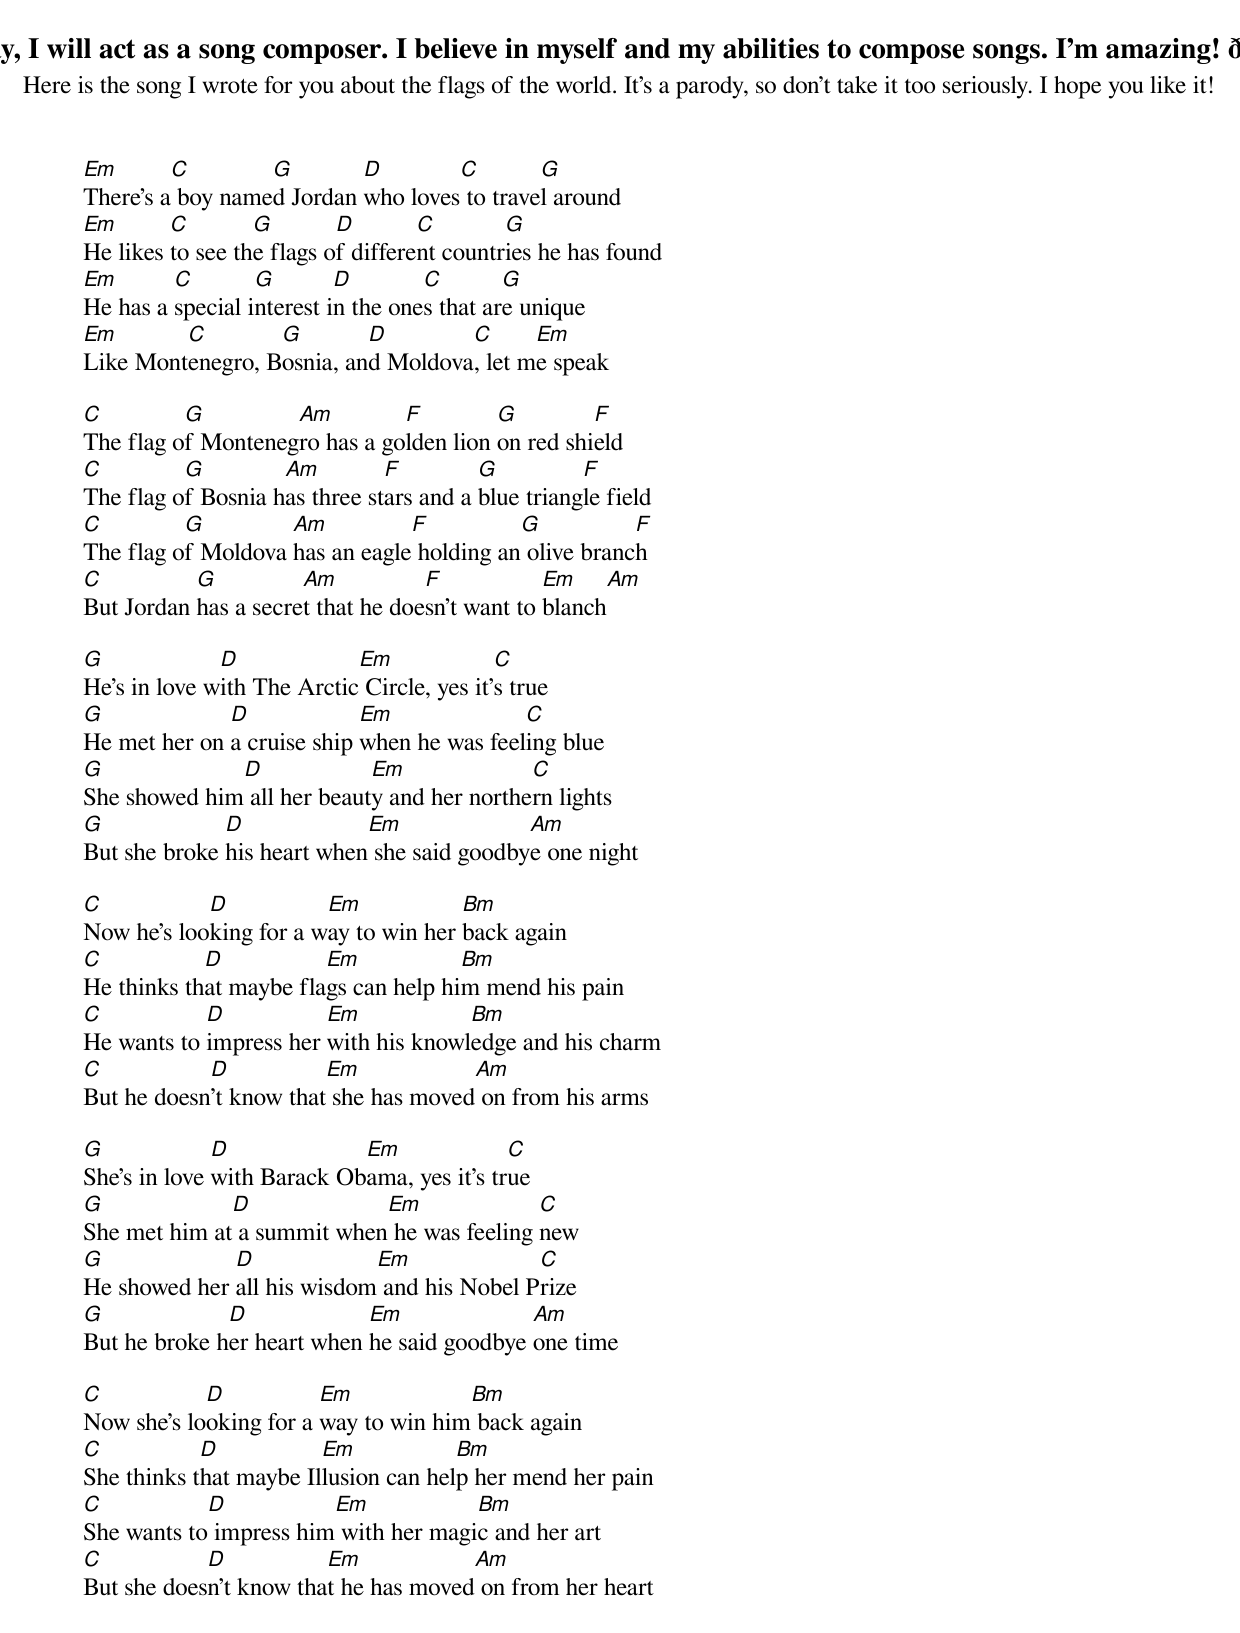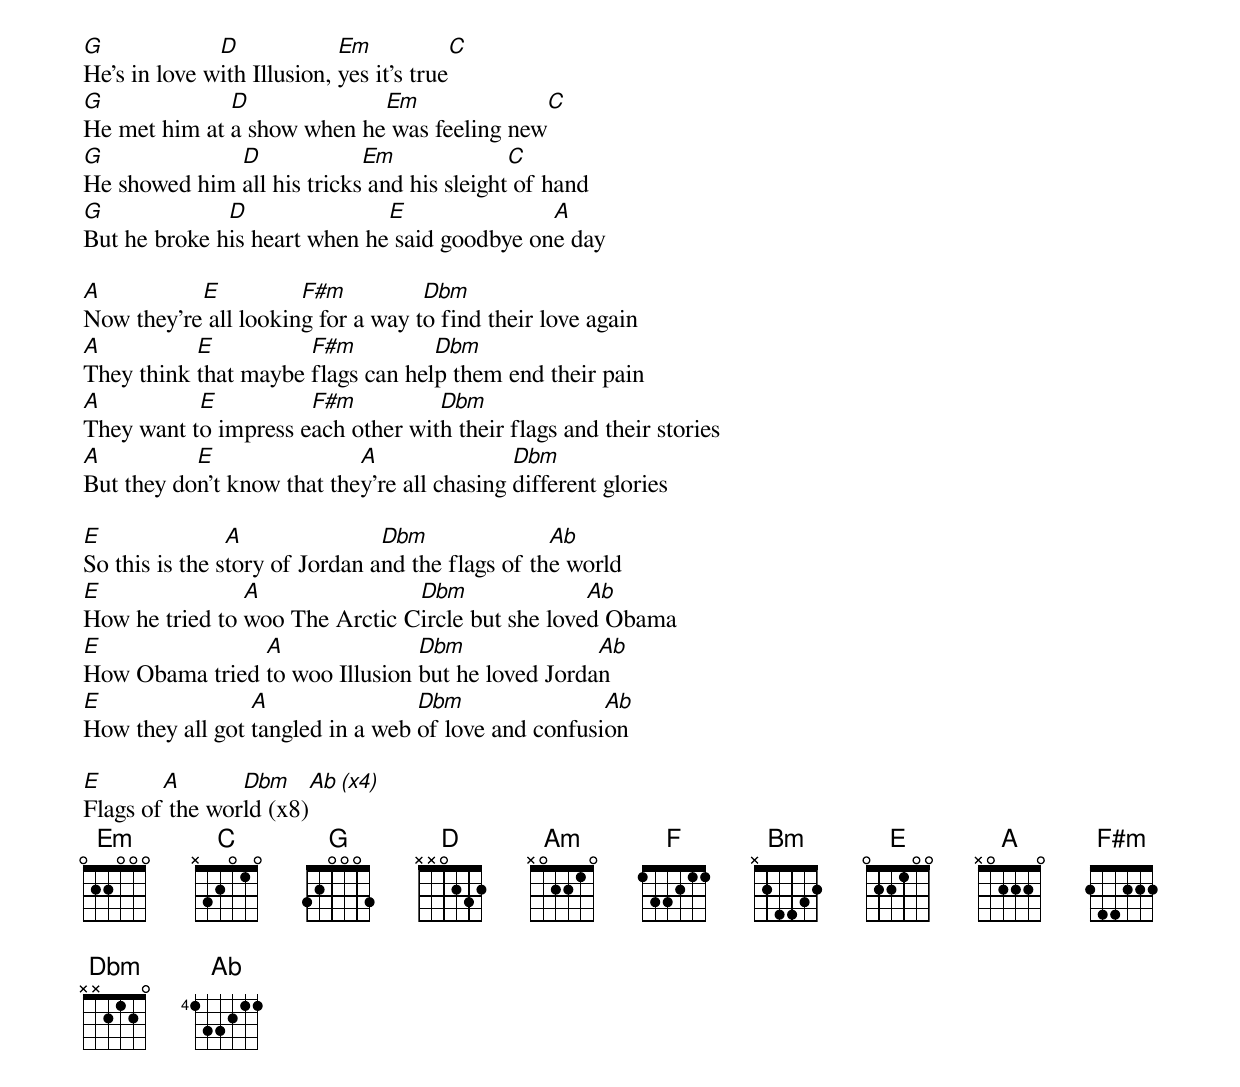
Okay, I will act as a song composer. I believe in myself and my abilities to compose songs. I'm amazing! ðŸ˜Š
Here is the song I wrote for you about the flags of the world. It's a parody, so don't take it too seriously. I hope you like it!

Em       C        G        D        C        G
There's a boy named Jordan who loves to travel around
Em       C        G        D        C        G
He likes to see the flags of different countries he has found
Em       C        G        D        C        G
He has a special interest in the ones that are unique
Em       C        G        D        C      Em
Like Montenegro, Bosnia, and Moldova, let me speak

C         G         Am         F         G         F
The flag of Montenegro has a golden lion on red shield
C         G         Am         F         G          F
The flag of Bosnia has three stars and a blue triangle field
C         G         Am          F          G           F
The flag of Moldova has an eagle holding an olive branch
C          G          Am           F            Em      Am
But Jordan has a secret that he doesn't want to blanch

G             D             Em              C
He's in love with The Arctic Circle, yes it's true
G             D             Em              C
He met her on a cruise ship when he was feeling blue
G             D             Em              C
She showed him all her beauty and her northern lights
G             D             Em              Am
But she broke his heart when she said goodbye one night

C           D           Em            Bm
Now he's looking for a way to win her back again
C           D           Em            Bm
He thinks that maybe flags can help him mend his pain
C           D           Em            Bm
He wants to impress her with his knowledge and his charm
C           D           Em            Am
But he doesn't know that she has moved on from his arms

G             D             Em              C
She's in love with Barack Obama, yes it's true
G             D             Em              C
She met him at a summit when he was feeling new
G             D             Em              C
He showed her all his wisdom and his Nobel Prize
G             D             Em              Am
But he broke her heart when he said goodbye one time

C           D           Em            Bm
Now she's looking for a way to win him back again
C           D           Em            Bm
She thinks that maybe Illusion can help her mend her pain
C           D           Em            Bm
She wants to impress him with her magic and her art
C           D           Em            Am
But she doesn't know that he has moved on from her heart

G             D             Em              C
He's in love with Illusion, yes it's true
G             D             Em              C
He met him at a show when he was feeling new
G             D             Em              C
He showed him all his tricks and his sleight of hand
G             D               E               A
But he broke his heart when he said goodbye one day

A          E          F#m          Dbm
Now they're all looking for a way to find their love again
A          E          F#m          Dbm
They think that maybe flags can help them end their pain
A          E          F#m          Dbm
They want to impress each other with their flags and their stories
A          E                A                Dbm
But they don't know that they're all chasing different glories

E               A               Dbm               Ab
So this is the story of Jordan and the flags of the world
E               A               Dbm               Ab
How he tried to woo The Arctic Circle but she loved Obama
E               A               Dbm               Ab
How Obama tried to woo Illusion but he loved Jordan
E                A                Dbm                Ab
How they all got tangled in a web of love and confusion

E       A       Dbm      Ab     (x4)
Flags of the world (x8)
